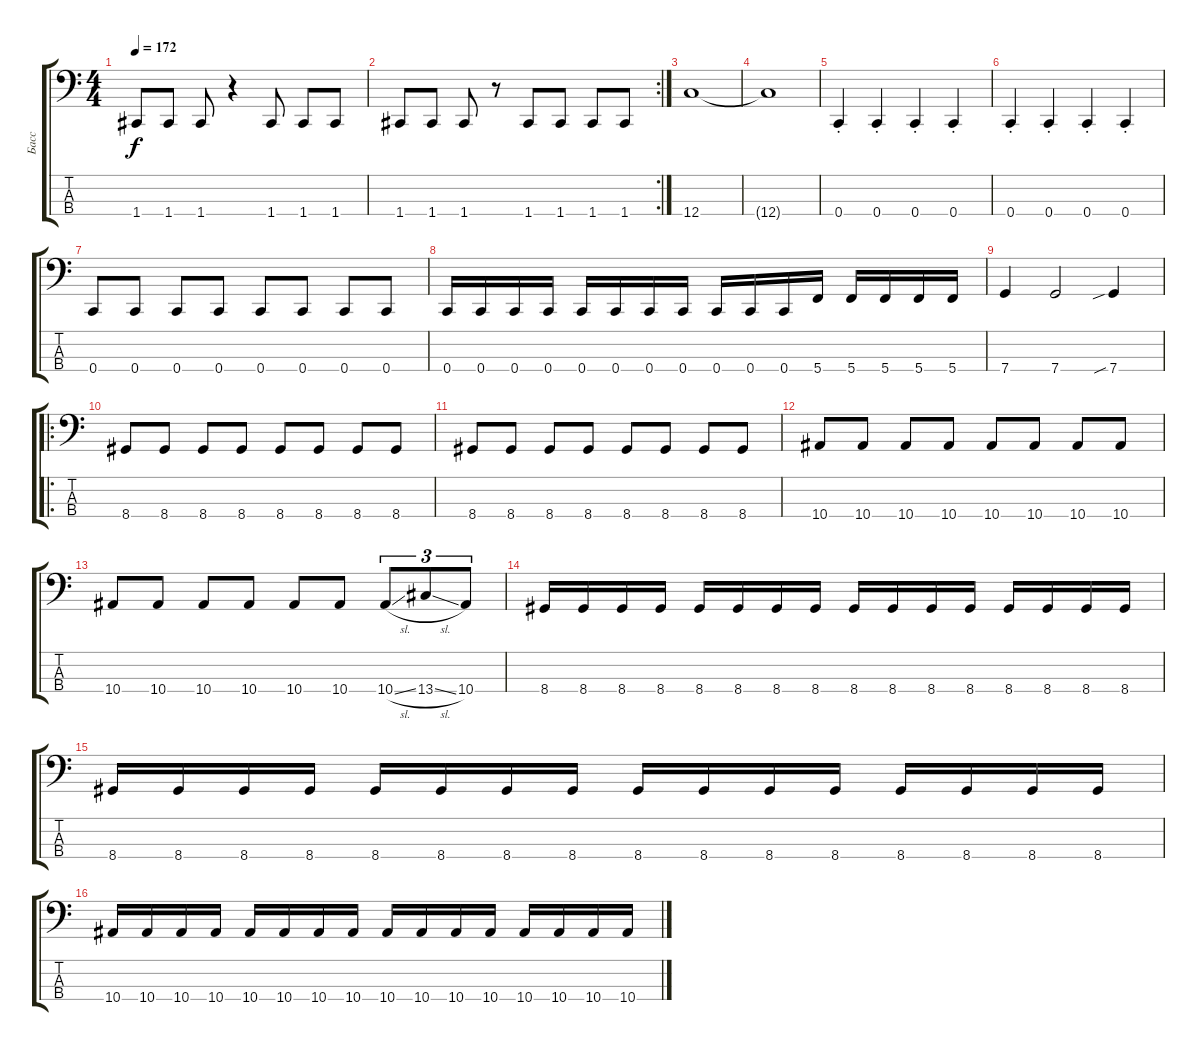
\track ("Басс" "Басс") {instrument electricbassfinger}
\staff {score tabs}
\tuning (F2 C2 G1 C1) {hide}
\ts (4 4)
\tempo 172
\clef f4
\ks c
1.4.8{dy f} 1.4.8 1.4.8 r.4 1.4.8 1.4.8 1.4.8 |
\rc 2
1.4.8 1.4.8 1.4.8 r.8 1.4.8 1.4.8 1.4.8 1.4.8 |
12.4.1 |
12.4{t}.1 |
0.4{st}.4 0.4{st}.4 0.4{st}.4 0.4{st}.4 |
0.4{st}.4 0.4{st}.4 0.4{st}.4 0.4{st}.4 |
0.4.8 0.4.8 0.4.8 0.4.8 0.4.8 0.4.8 0.4.8 0.4.8 |
0.4.16 0.4.16 0.4.16 0.4.16 0.4.16 0.4.16 0.4.16 0.4.16 0.4.16 0.4.16 0.4.16 5.4.16 5.4.16 5.4.16 5.4.16 5.4.16 |
7.4.4 7.4.2 7.4{sib}.4 |
\ro
8.4.8 8.4.8 8.4.8 8.4.8 8.4.8 8.4.8 8.4.8 8.4.8 |
8.4.8 8.4.8 8.4.8 8.4.8 8.4.8 8.4.8 8.4.8 8.4.8 |
10.4.8 10.4.8 10.4.8 10.4.8 10.4.8 10.4.8 10.4.8 10.4.8 |
10.4.8 10.4.8 10.4.8 10.4.8 10.4.8 10.4.8 10.4{sl}.8{tu (3 2)} 13.4{sl}.8{tu (3 2)} 10.4.8{tu (3 2)} |
8.4.16 8.4.16 8.4.16 8.4.16 8.4.16 8.4.16 8.4.16 8.4.16 8.4.16 8.4.16 8.4.16 8.4.16 8.4.16 8.4.16 8.4.16 8.4.16 |
8.4.16 8.4.16 8.4.16 8.4.16 8.4.16 8.4.16 8.4.16 8.4.16 8.4.16 8.4.16 8.4.16 8.4.16 8.4.16 8.4.16 8.4.16 8.4.16 |
10.4.16 10.4.16 10.4.16 10.4.16 10.4.16 10.4.16 10.4.16 10.4.16 10.4.16 10.4.16 10.4.16 10.4.16 10.4.16 10.4.16 10.4.16 10.4.16
